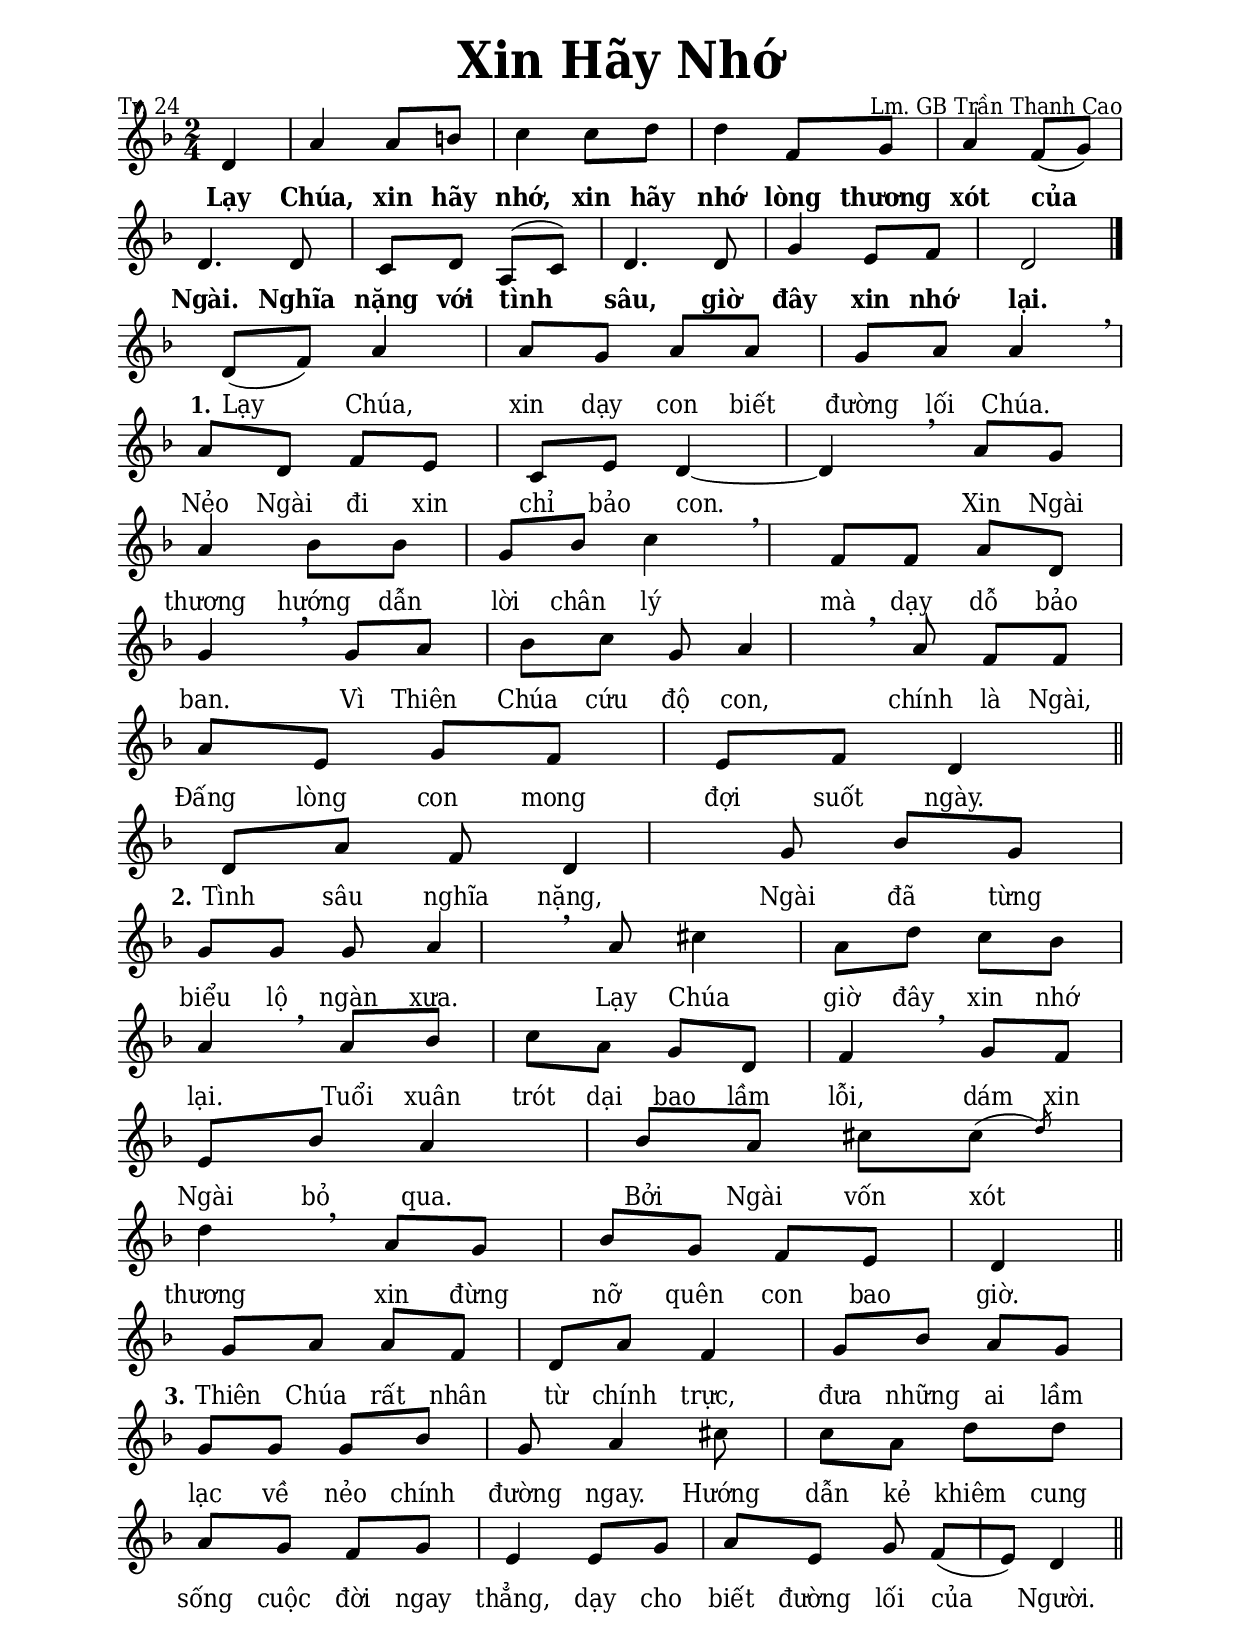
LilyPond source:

% Cài đặt chung
\version "2.22.1"
\include "english.ly"

\header {
  title = \markup { \fontsize #3 "Xin Hãy Nhớ" }
  poet = "Tv. 24"
  composer = "Lm. GB Trần Thanh Cao"
  %arranger = " "
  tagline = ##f
}

% Nhạc điệp khúc
nhacDiepKhuc= \relative c' {
  \partial 4 d4 |
  a' a8 b! |
  c4 c8 d |
  d4 f,8 g |
  a4 f8 (g) |
  d4. d8 |
  c d a ^(c) |
  d4. d8 |
  g4 e8 f |
  d2 \bar "|."
}

% Nhạc phiên khúc
nhacPhienKhucMot = \relative c' {
  d8 ([f]) a4 a8 g a a g a a4 \breathe
  a8 d, f e c e d4 ~d \breathe
  a'8 g a4 bf8 bf g bf c4 \breathe
  f,8 f a d, g4 \breathe
  g8 a bf c g a4 \breathe
  a8 f f a e g f e f d4 \bar "||"
}

nhacPhienKhucHai = \relative c' {
  d8 a' f d4 g8  bf g g g g a4 \breathe
  a8 cs4 a8 d c bf a4 \breathe
  a8 bf c a g d f4 \breathe
  g8 f e bf' a4 bf8 a cs
  \afterGrace cs8 ({
    \override Flag.stroke-style = #"grace"
    d)}
  \revert Flag.stroke-style
  d4 \breathe
  a8 g bf g f e d4 \bar "||"
}

nhacPhienKhucBa = \relative c'' {
  g8 a a f d a' f4
  g8 bf a g g g g bf g a4
  cs8 c a d d a g f g e4
  e8 g a e g f ([e]) d4 \bar "||"
}

% Lời điệp khúc
loiDiepKhuc = \lyricmode {
  Lạy Chúa, xin hãy nhớ, xin hãy nhớ lòng thương xót của
  \override LyricText.extra-offset = #'(0 . 1)
  Ngài.
  Nghĩa nặng với tình sâu, giờ đây xin nhớ lại.
}

% Lời phiên khúc
loiPhienKhucMot = \lyricmode {
  \set stanza = #"1."
  Lạy Chúa, xin dạy con biết đường lối Chúa.
  Nẻo Ngài đi xin chỉ bảo con.
  Xin Ngài thương hướng dẫn lời chân lý  mà dạy dỗ bảo ban.
  Vì Thiên Chúa cứu độ con, chính là Ngài,
  Đấng lòng con mong đợi suốt ngày.
}

loiPhienKhucHai = \lyricmode {
  \set stanza = #"2."
  Tình sâu nghĩa nặng, Ngài đã từng biểu lộ ngàn xưa.
  Lạy Chúa giờ đây xin nhớ lại.
  Tuổi xuân trót dại bao lầm lỗi,
  dám xin Ngài bỏ qua.
  Bởi Ngài vốn xót thương xin đừng nỡ quên con bao giờ.
}

loiPhienKhucBa = \lyricmode {
  \set stanza = #"3."
  Thiên Chúa rất nhân từ chính trực,
  đưa những ai lầm lạc về nẻo chính đường ngay.
  Hướng dẫn kẻ khiêm cung sống cuộc đời ngay thẳng,
  dạy cho biết đường lối của Người.
}


% Dàn trang
\paper {
  #(set-paper-size "a4")
  top-margin = 15\mm
  bottom-margin = 15\mm
  left-margin = 20\mm
  right-margin = 20\mm
  indent = #0
  #(define fonts
    (make-pango-font-tree
      "Deja Vu Serif Condensed"
      "Deja Vu Serif Condensed"
      "Deja Vu Serif Condensed"
      (/ 20 20)))
  page-count = #1
  system-system-spacing = #'((basic-distance . 11.5)
                             (minimum-distance . 11.5)
                             (padding . 1))
  score-system-spacing = #'((basic-distance . 11.5)
                             (minimum-distance . 11.5)
                             (padding . 1))
}

% Thiết lập tông và nhịp
TongNhip = { \key f \major \time 2/4 }

\score {
  \new ChoirStaff <<
    \new Staff = diepKhuc \with {
        \consists "Merge_rests_engraver"
        %\magnifyStaff #(magstep +1)
      }
      <<
      \new Voice = beSop {
        \TongNhip \nhacDiepKhuc
      }
    >>
    \new Lyrics \with {
          \override VerticalAxisGroup.
            nonstaff-relatedstaff-spacing.padding = #1.2
          \override VerticalAxisGroup.
            nonstaff-unrelatedstaff-spacing.padding = #1
        }
        \lyricsto beSop \loiDiepKhuc
  >>
  \layout {
    \override Lyrics.LyricText.font-series = #'bold
    %\override Lyrics.LyricText.font-size = #+2
    \override Lyrics.LyricSpace.minimum-distance = #1.8
    \override Score.BarNumber.break-visibility = ##(#f #f #f)
    \override Score.SpacingSpanner.uniform-stretching = ##t
  }
}

\score {
  \new ChoirStaff <<
    \new Staff = phienKhuc \with {
        %\magnifyStaff #(magstep +1)
      }
      <<
      \new Voice = beSop {
        \TongNhip \nhacPhienKhucMot
      }
    >>
    \new Lyrics \with {
          \override VerticalAxisGroup.
            nonstaff-relatedstaff-spacing.padding = #1
          \override VerticalAxisGroup.
            nonstaff-unrelatedstaff-spacing.padding = #1
        }
        \lyricsto beSop \loiPhienKhucMot
  >>
  \layout {
    \override Staff.TimeSignature.transparent = ##t
    %\override Lyrics.LyricText.font-size = #+2
    \override Lyrics.LyricSpace.minimum-distance = #2.6
    \override Score.BarNumber.break-visibility = ##(#f #f #f)
    \override Score.SpacingSpanner.uniform-stretching = ##t
    \set Score.barAlways = ##t
    \set Score.defaultBarType = ""
  } 
}

\score {
  \new ChoirStaff <<
    \new Staff = phienKhuc \with {
        %\magnifyStaff #(magstep +1)
      }
      <<
      \new Voice = beSop {
        \TongNhip \nhacPhienKhucHai
      }
    >>
    \new Lyrics \with {
          \override VerticalAxisGroup.
            nonstaff-relatedstaff-spacing.padding = #1
          \override VerticalAxisGroup.
            nonstaff-unrelatedstaff-spacing.padding = #1
        }
        \lyricsto beSop \loiPhienKhucHai
  >>
  \layout {
    \override Staff.TimeSignature.transparent = ##t
    %\override Lyrics.LyricText.font-size = #+2
    \override Lyrics.LyricSpace.minimum-distance = #3.0
    \override Score.BarNumber.break-visibility = ##(#f #f #f)
    \override Score.SpacingSpanner.uniform-stretching = ##t
    \set Score.barAlways = ##t
    \set Score.defaultBarType = ""
  } 
}

\score {
  \new ChoirStaff <<
    \new Staff = phienKhuc \with {
        %\magnifyStaff #(magstep +1)
      }
      <<
      \new Voice = beSop {
        \TongNhip \nhacPhienKhucBa
      }
    >>
    \new Lyrics \with {
          \override VerticalAxisGroup.
            nonstaff-relatedstaff-spacing.padding = #1.2
          \override VerticalAxisGroup.
            nonstaff-unrelatedstaff-spacing.padding = #1
        }
        \lyricsto beSop \loiPhienKhucBa
  >>
  \layout {
    \override Staff.TimeSignature.transparent = ##t
    %\override Lyrics.LyricText.font-size = #+2
    \override Lyrics.LyricSpace.minimum-distance = #2.3
    \override Score.BarNumber.break-visibility = ##(#f #f #f)
    \override Score.SpacingSpanner.uniform-stretching = ##t
    \set Score.barAlways = ##t
    \set Score.defaultBarType = ""
  } 
}
